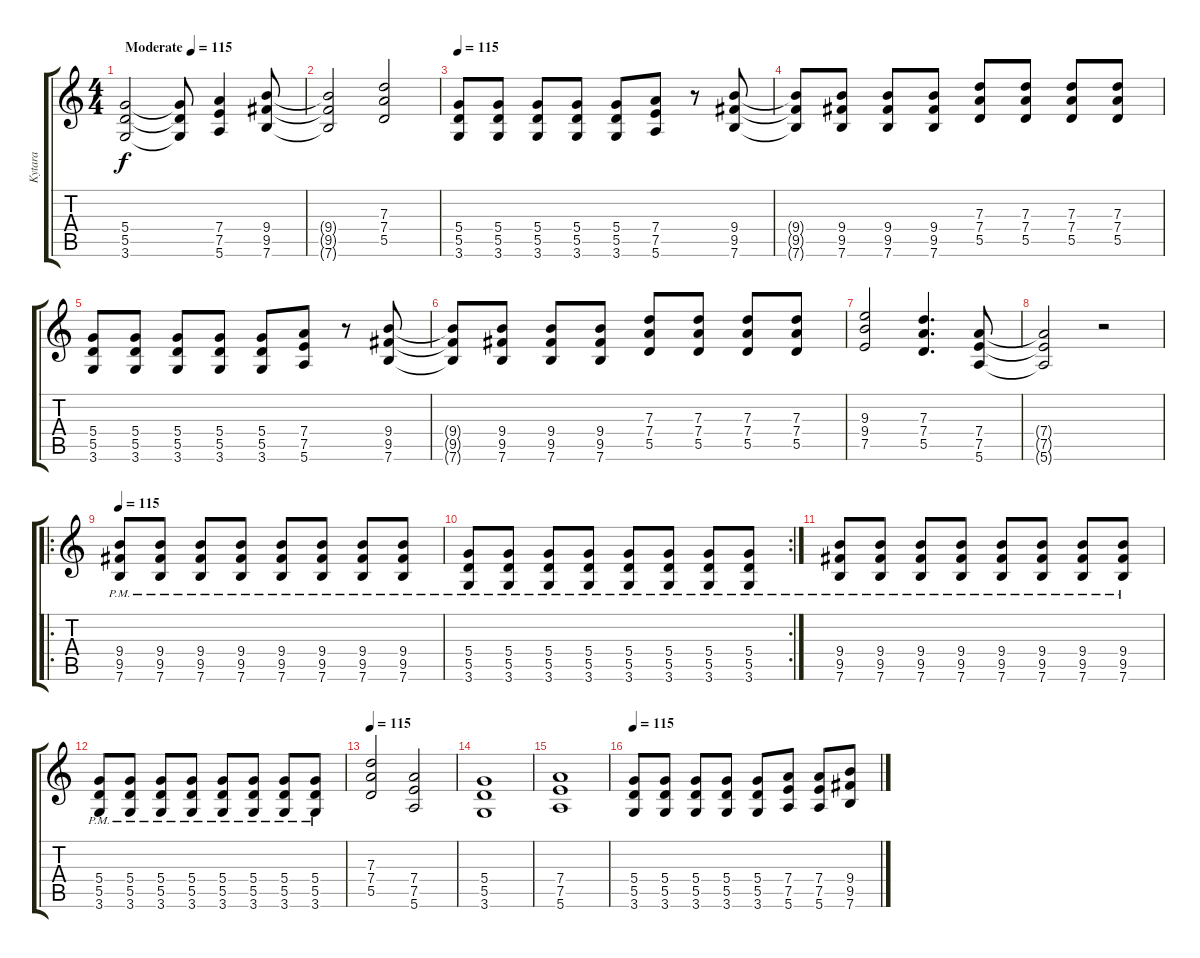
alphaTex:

\track ("Kytara" "Kytara") {instrument distortionguitar}
\staff {score tabs}
\tuning (E4 B3 G3 D3 A2 E2) {hide}
\ts (4 4)
\tempo (115 "Moderate")
\clef g2
\ks c
(5.4 5.5 3.6).2{dy f instrument acousticguitarsteel} (5.4{t} 5.5{t} 3.6{t}).8 (7.4 7.5 5.6).4 (9.4 9.5 7.6).8 |
(9.4{t} 9.5{t} 7.6{t}).2 (7.3 7.4 5.5).2 |
\tempo 115
(5.4 5.5 3.6).8{instrument distortionguitar} (5.4 5.5 3.6).8 (5.4 5.5 3.6).8 (5.4 5.5 3.6).8 (5.4 5.5 3.6).8 (7.4 7.5 5.6).8 r.8 (9.4 9.5 7.6).8 |
(9.4{t} 9.5{t} 7.6{t}).8 (9.4 9.5 7.6).8 (9.4 9.5 7.6).8 (9.4 9.5 7.6).8 (7.3 7.4 5.5).8 (7.3 7.4 5.5).8 (7.3 7.4 5.5).8 (7.3 7.4 5.5).8 |
(5.4 5.5 3.6).8{instrument distortionguitar} (5.4 5.5 3.6).8 (5.4 5.5 3.6).8 (5.4 5.5 3.6).8 (5.4 5.5 3.6).8 (7.4 7.5 5.6).8 r.8 (9.4 9.5 7.6).8 |
(9.4{t} 9.5{t} 7.6{t}).8 (9.4 9.5 7.6).8 (9.4 9.5 7.6).8 (9.4 9.5 7.6).8 (7.3 7.4 5.5).8 (7.3 7.4 5.5).8 (7.3 7.4 5.5).8 (7.3 7.4 5.5).8 |
(9.3 9.4 7.5).2 (7.3 7.4 5.5).4{d} (7.4 7.5 5.6).8 |
(7.4{t} 7.5{t} 5.6{t}).2 r.2 |
\ro
\tempo 115
(9.4{pm} 9.5{pm} 7.6{pm}).8{volume 8} (9.4{pm} 9.5{pm} 7.6{pm}).8 (9.4{pm} 9.5{pm} 7.6{pm}).8 (9.4{pm} 9.5{pm} 7.6{pm}).8 (9.4{pm} 9.5{pm} 7.6{pm}).8 (9.4{pm} 9.5{pm} 7.6{pm}).8 (9.4{pm} 9.5{pm} 7.6{pm}).8 (9.4{pm} 9.5{pm} 7.6{pm}).8 |
\rc 2
(5.4{pm} 5.5{pm} 3.6{pm}).8 (5.4{pm} 5.5{pm} 3.6{pm}).8 (5.4{pm} 5.5{pm} 3.6{pm}).8 (5.4{pm} 5.5{pm} 3.6{pm}).8 (5.4{pm} 5.5{pm} 3.6{pm}).8 (5.4{pm} 5.5{pm} 3.6{pm}).8 (5.4{pm} 5.5{pm} 3.6{pm}).8 (5.4{pm} 5.5{pm} 3.6{pm}).8 |
(9.4{pm} 9.5{pm} 7.6{pm}).8 (9.4{pm} 9.5{pm} 7.6{pm}).8 (9.4{pm} 9.5{pm} 7.6{pm}).8 (9.4{pm} 9.5{pm} 7.6{pm}).8 (9.4{pm} 9.5{pm} 7.6{pm}).8 (9.4{pm} 9.5{pm} 7.6{pm}).8 (9.4{pm} 9.5{pm} 7.6{pm}).8 (9.4{pm} 9.5{pm} 7.6{pm}).8 |
(5.4{pm} 5.5{pm} 3.6{pm}).8 (5.4{pm} 5.5{pm} 3.6{pm}).8 (5.4{pm} 5.5{pm} 3.6{pm}).8 (5.4{pm} 5.5{pm} 3.6{pm}).8 (5.4{pm} 5.5{pm} 3.6{pm}).8 (5.4{pm} 5.5{pm} 3.6{pm}).8 (5.4{pm} 5.5{pm} 3.6{pm}).8 (5.4{pm} 5.5{pm} 3.6{pm}).8 |
\tempo 115
(7.3 7.4 5.5).2 (7.4 7.5 5.6).2 |
(5.4 5.5 3.6).1 |
(7.4 7.5 5.6).1 |
\tempo 115
(5.4 5.5 3.6).8{instrument distortionguitar} (5.4 5.5 3.6).8 (5.4 5.5 3.6).8 (5.4 5.5 3.6).8 (5.4 5.5 3.6).8 (7.4 7.5 5.6).8 (7.4 7.5 5.6).8 (9.4 9.5 7.6).8
